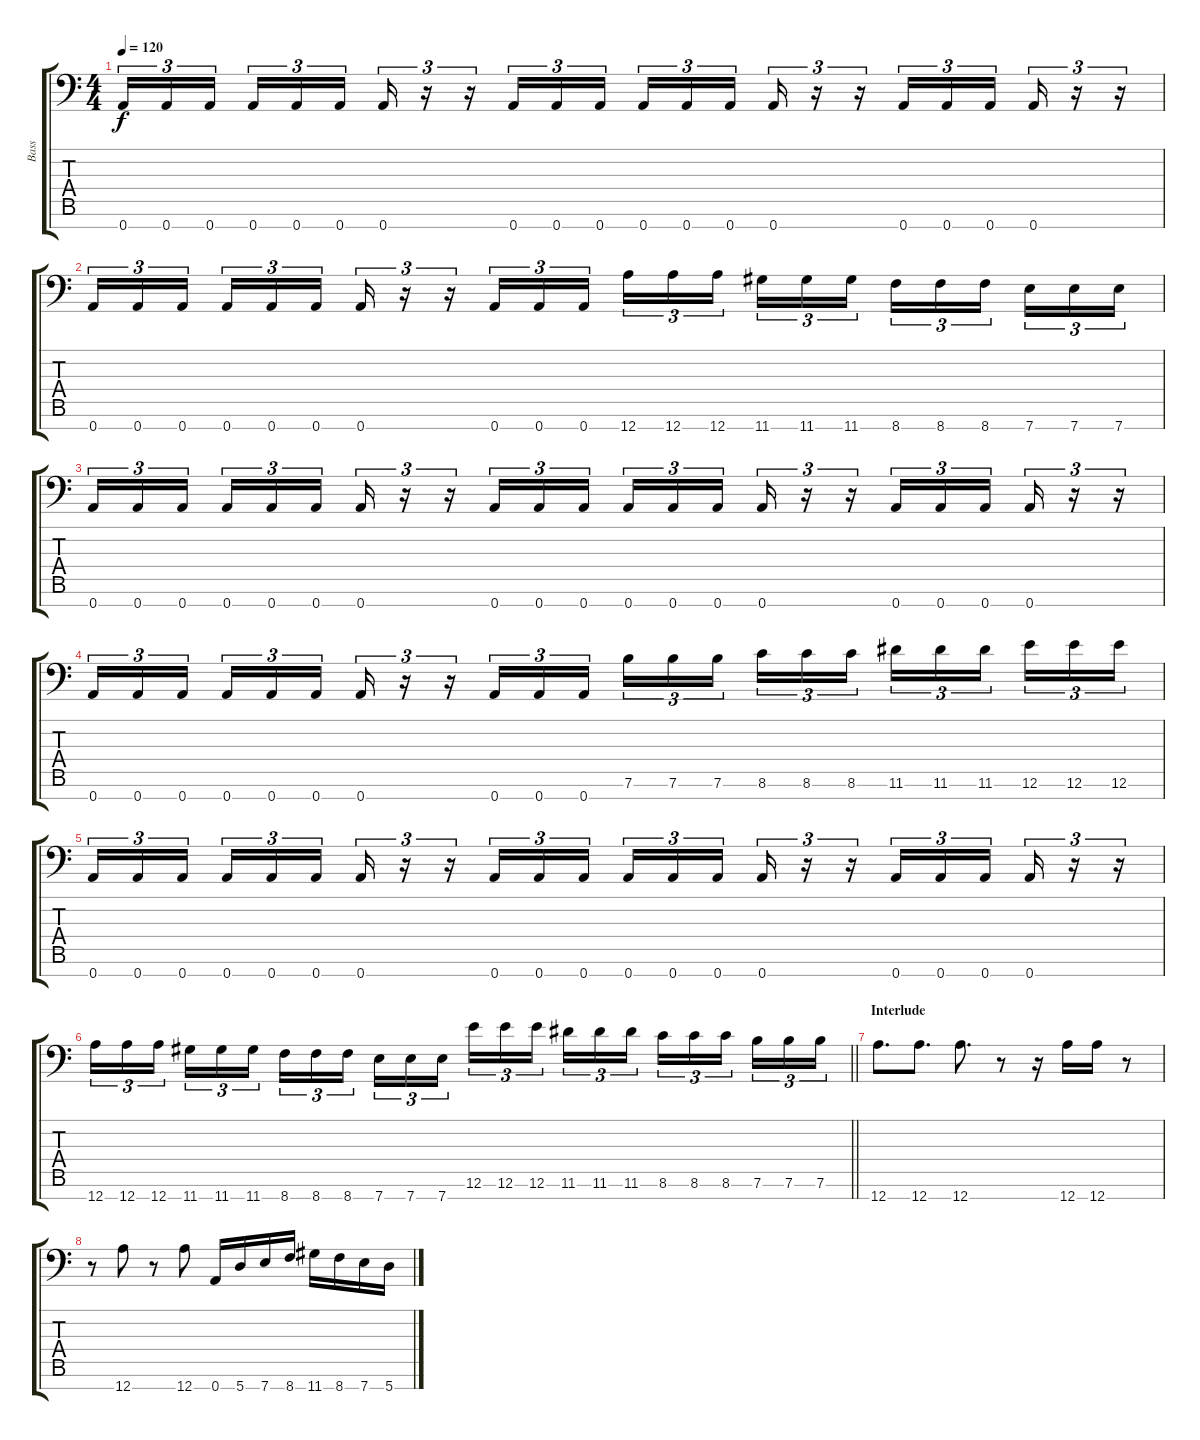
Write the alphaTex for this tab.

\track ("Bass" "Bass") {instrument electricbasspick}
\staff {score tabs}
\tuning (E4 B3 G3 D3 A2 E2 A1) {hide}
\ts (4 4)
\tempo 120
\clef f4
\ks c
0.7.16{tu (3 2) dy f} 0.7.16{tu (3 2)} 0.7.16{tu (3 2) beam splitsecondary} 0.7.16{tu (3 2)} 0.7.16{tu (3 2)} 0.7.16{tu (3 2)} 0.7.16{tu (3 2)} r.16{tu (3 2)} r.16{tu (3 2)} 0.7.16{tu (3 2)} 0.7.16{tu (3 2)} 0.7.16{tu (3 2)} 0.7.16{tu (3 2)} 0.7.16{tu (3 2)} 0.7.16{tu (3 2) beam splitsecondary} 0.7.16{tu (3 2)} r.16{tu (3 2)} r.16{tu (3 2)} 0.7.16{tu (3 2)} 0.7.16{tu (3 2)} 0.7.16{tu (3 2) beam splitsecondary} 0.7.16{tu (3 2)} r.16{tu (3 2)} r.16{tu (3 2)} |
0.7.16{tu (3 2)} 0.7.16{tu (3 2)} 0.7.16{tu (3 2) beam splitsecondary} 0.7.16{tu (3 2)} 0.7.16{tu (3 2)} 0.7.16{tu (3 2)} 0.7.16{tu (3 2)} r.16{tu (3 2)} r.16{tu (3 2)} 0.7.16{tu (3 2)} 0.7.16{tu (3 2)} 0.7.16{tu (3 2)} 12.7.16{tu (3 2)} 12.7.16{tu (3 2)} 12.7.16{tu (3 2) beam splitsecondary} 11.7.16{tu (3 2)} 11.7.16{tu (3 2)} 11.7.16{tu (3 2)} 8.7.16{tu (3 2)} 8.7.16{tu (3 2)} 8.7.16{tu (3 2) beam splitsecondary} 7.7.16{tu (3 2)} 7.7.16{tu (3 2)} 7.7.16{tu (3 2)} |
0.7.16{tu (3 2)} 0.7.16{tu (3 2)} 0.7.16{tu (3 2) beam splitsecondary} 0.7.16{tu (3 2)} 0.7.16{tu (3 2)} 0.7.16{tu (3 2)} 0.7.16{tu (3 2)} r.16{tu (3 2)} r.16{tu (3 2)} 0.7.16{tu (3 2)} 0.7.16{tu (3 2)} 0.7.16{tu (3 2)} 0.7.16{tu (3 2)} 0.7.16{tu (3 2)} 0.7.16{tu (3 2) beam splitsecondary} 0.7.16{tu (3 2)} r.16{tu (3 2)} r.16{tu (3 2)} 0.7.16{tu (3 2)} 0.7.16{tu (3 2)} 0.7.16{tu (3 2) beam splitsecondary} 0.7.16{tu (3 2)} r.16{tu (3 2)} r.16{tu (3 2)} |
0.7.16{tu (3 2)} 0.7.16{tu (3 2)} 0.7.16{tu (3 2) beam splitsecondary} 0.7.16{tu (3 2)} 0.7.16{tu (3 2)} 0.7.16{tu (3 2)} 0.7.16{tu (3 2)} r.16{tu (3 2)} r.16{tu (3 2)} 0.7.16{tu (3 2)} 0.7.16{tu (3 2)} 0.7.16{tu (3 2)} 7.6.16{tu (3 2)} 7.6.16{tu (3 2)} 7.6.16{tu (3 2) beam splitsecondary} 8.6.16{tu (3 2)} 8.6.16{tu (3 2)} 8.6.16{tu (3 2)} 11.6.16{tu (3 2)} 11.6.16{tu (3 2)} 11.6.16{tu (3 2) beam splitsecondary} 12.6.16{tu (3 2)} 12.6.16{tu (3 2)} 12.6.16{tu (3 2)} |
0.7.16{tu (3 2)} 0.7.16{tu (3 2)} 0.7.16{tu (3 2) beam splitsecondary} 0.7.16{tu (3 2)} 0.7.16{tu (3 2)} 0.7.16{tu (3 2)} 0.7.16{tu (3 2)} r.16{tu (3 2)} r.16{tu (3 2)} 0.7.16{tu (3 2)} 0.7.16{tu (3 2)} 0.7.16{tu (3 2)} 0.7.16{tu (3 2)} 0.7.16{tu (3 2)} 0.7.16{tu (3 2) beam splitsecondary} 0.7.16{tu (3 2)} r.16{tu (3 2)} r.16{tu (3 2)} 0.7.16{tu (3 2)} 0.7.16{tu (3 2)} 0.7.16{tu (3 2) beam splitsecondary} 0.7.16{tu (3 2)} r.16{tu (3 2)} r.16{tu (3 2)} |
\barLineRight lightlight
12.7.16{tu (3 2)} 12.7.16{tu (3 2)} 12.7.16{tu (3 2) beam splitsecondary} 11.7.16{tu (3 2)} 11.7.16{tu (3 2)} 11.7.16{tu (3 2)} 8.7.16{tu (3 2)} 8.7.16{tu (3 2)} 8.7.16{tu (3 2) beam splitsecondary} 7.7.16{tu (3 2)} 7.7.16{tu (3 2)} 7.7.16{tu (3 2)} 12.6.16{tu (3 2)} 12.6.16{tu (3 2)} 12.6.16{tu (3 2) beam splitsecondary} 11.6.16{tu (3 2)} 11.6.16{tu (3 2)} 11.6.16{tu (3 2)} 8.6.16{tu (3 2)} 8.6.16{tu (3 2)} 8.6.16{tu (3 2) beam splitsecondary} 7.6.16{tu (3 2)} 7.6.16{tu (3 2)} 7.6.16{tu (3 2)} |
\section ("" "Interlude")
12.7.8{d} 12.7.8{d} 12.7.8{d} r.8 r.16 12.7.16 12.7.16 r.8 |
r.8 12.7.8 r.8 12.7.8 0.7.16 5.7.16 7.7.16 8.7.16 11.7.16 8.7.16 7.7.16 5.7.16
